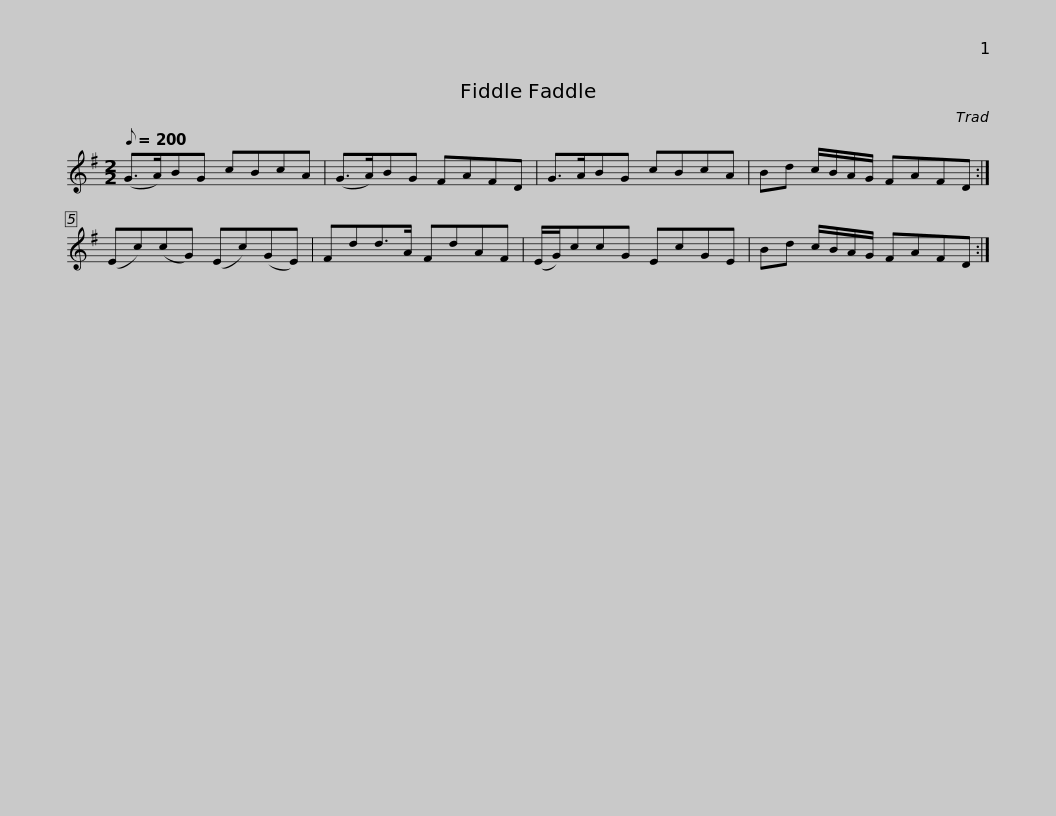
X:1
L:1/8
Q:1/8=200
M:2/2
I:linebreak $
K:G
V:1 treble
V:1
 (G>A)BG cBcA | (G>A)BG FAFD | G>ABG cBcA | Bd c/B/A/G/ FAFD :|$ (Ec)(cG) (Ec)(GE) | %5
 Fdd>A FdAF | (E/G/)ccG EcGE | Bd c/B/A/G/ FAFD :| %8
